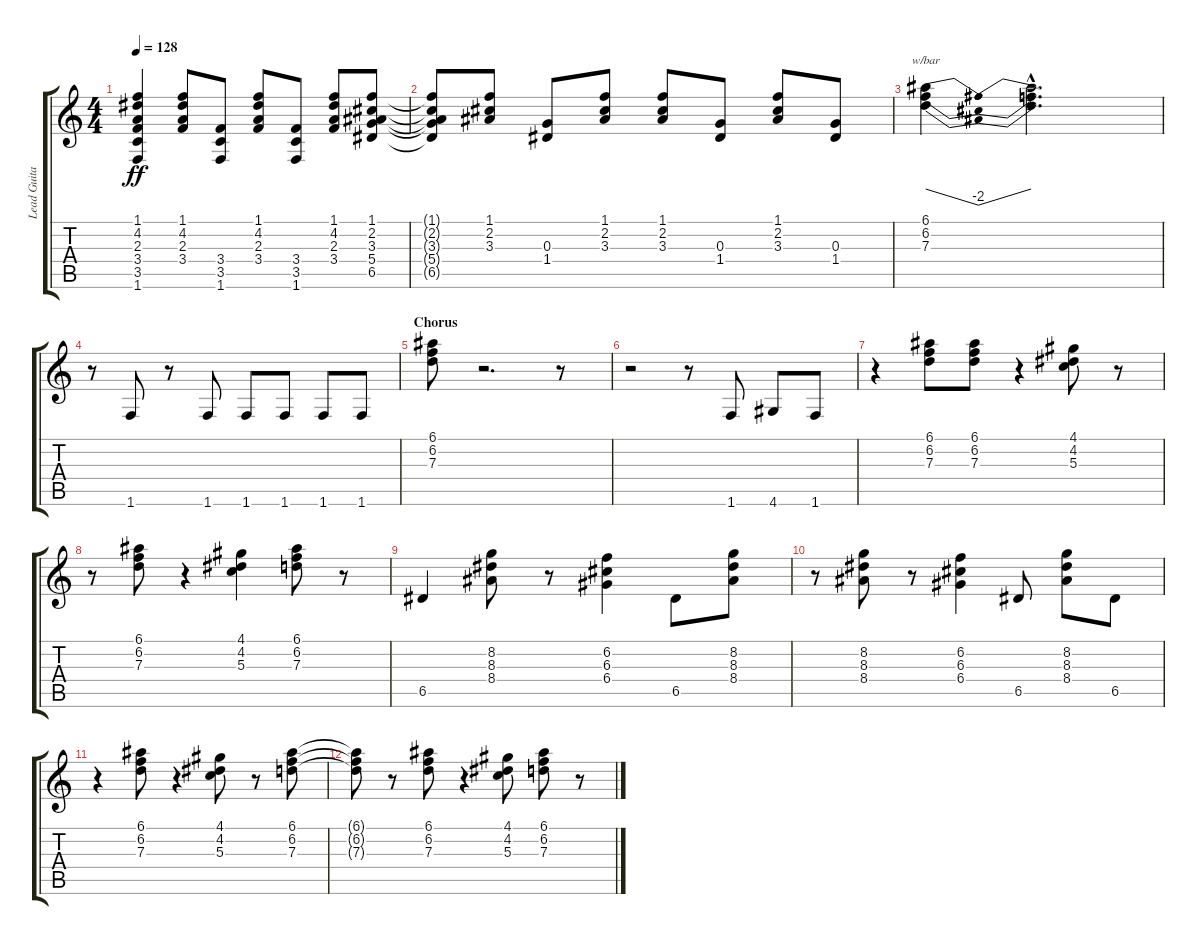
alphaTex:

\track ("Lead Guitar" "Lead Guita") {instrument electricguitarclean}
\staff {score tabs}
\tuning (E4 B3 G3 D3 A2 E2) {hide}
\ts (4 4)
\tempo 128
\clef g2
\ks c
(1.1 4.2 2.3 3.4 3.5 1.6).4{dy ff volume 12} (1.1 4.2 2.3 3.4).8 (3.4 3.5 1.6).8 (1.1 4.2 2.3 3.4).8 (3.4 3.5 1.6).8 (1.1 4.2 2.3 3.4).8 (1.1 2.2 3.3 5.4 6.5).8 |
(1.1{t} 2.2{t} 3.3{t} 5.4{t} 6.5{t}).8 (1.1 2.2 3.3).8 (0.3 1.4).8 (1.1 2.2 3.3).8 (1.1 2.2 3.3).8 (0.3 1.4).8 (1.1 2.2 3.3).8 (0.3 1.4).8 |
(6.1 6.2 7.3).4{tbe (dip default 0 0 30 -8 60 0)} (6.1{hac t} 6.2{hac t} 7.3{hac t}).2{d} |
r.8{volume 16 instrument electricguitarmuted} 1.6.8 r.8 1.6.8 1.6.8 1.6.8 1.6.8 1.6.8 |
\section ("" "Chorus")
(6.1 6.2 7.3).8{volume 15 instrument electricguitarclean} r.2{d} r.8 |
r.2 r.8 1.6.8{volume 16 instrument electricguitarclean} 4.6.8 1.6.8 |
r.4 (6.1 6.2 7.3).8{volume 12} (6.1 6.2 7.3).8 r.4 (4.1 4.2 5.3).8 r.8 |
r.8 (6.1 6.2 7.3).8 r.4 (4.1 4.2 5.3).4 (6.1 6.2 7.3).8 r.8 |
6.5.4 (8.2 8.3 8.4).8 r.8 (6.2 6.3 6.4).4 6.5.8 (8.2 8.3 8.4).8 |
r.8 (8.2 8.3 8.4).8 r.8 (6.2 6.3 6.4).4 6.5.8 (8.2 8.3 8.4).8 6.5.8 |
r.4 (6.1 6.2 7.3).8 r.4 (4.1 4.2 5.3).8 r.8 (6.1 6.2 7.3).8 |
(6.1{t} 6.2{t} 7.3{t}).8 r.8 (6.1 6.2 7.3).8 r.4 (4.1 4.2 5.3).8 (6.1 6.2 7.3).8 r.8
